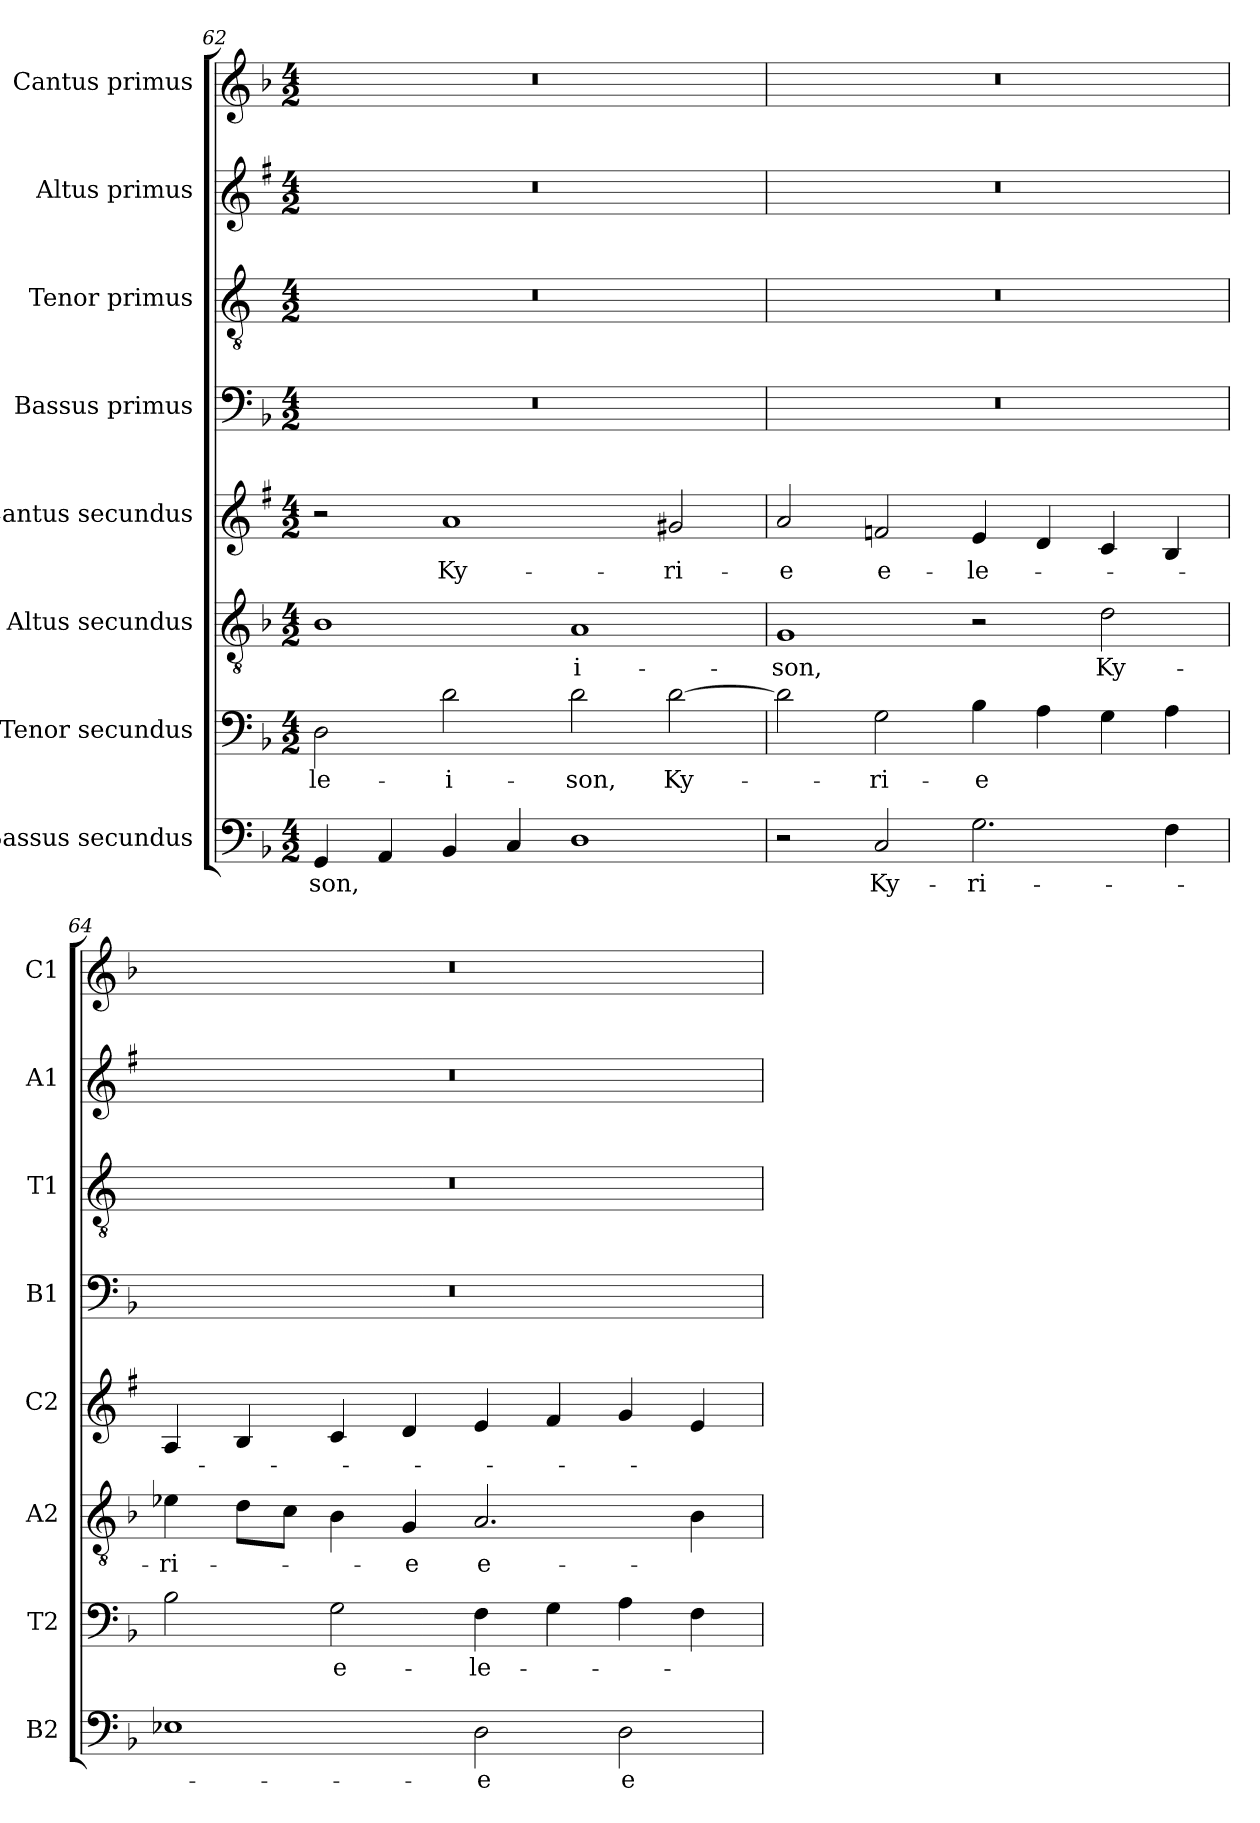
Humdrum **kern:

**kern	**text	**kern	**text	**kern	**text	**kern	**text	**kern	**kern	**kern	**kern
*part8	*part8	*part7	*part7	*part6	*part6	*part5	*part5	*part4	*part3	*part2	*part1
*staff8	*staff8	*staff7	*staff7	*staff6	*staff6	*staff5	*staff5	*staff4	*staff3	*staff2	*staff1
*I"Bassus secundus	*	*I"Tenor secundus	*	*I"Altus secundus	*	*I"Cantus secundus	*	*I"Bassus primus	*I"Tenor primus	*I"Altus primus	*I"Cantus primus
*I'B2	*	*I'T2	*	*I'A2	*	*I'C2	*	*I'B1	*I'T1	*I'A1	*I'C1
*clefF4	*	*clefF4	*	*clefGv2	*	*clefG2	*	*clefF4	*clefGv2	*clefG2	*clefG2
*	*	*	*	*	*	*ITrd1c2	*	*	*ITrd4c7	*ITrd1c2	*
*k[b-]	*	*k[b-]	*	*k[b-]	*	*k[b-]	*	*k[b-]	*k[b-]	*k[b-]	*k[b-]
*F:	*	*F:	*	*F:	*	*F:	*	*F:	*F:	*F:	*F:
*M4/2	*	*M4/2	*	*M4/2	*	*M4/2	*	*M4/2	*M4/2	*M4/2	*M4/2
=62	=62	=62	=62	=62	=62	=62	=62	=62	=62	=62	=62
!	!LO:LY:b	!	!LO:LY:b	!	!	!	!	!	!	!	!
4GG/	-son,	2D\	-le-	1B-	.	2r	.	0r	0r	0r	0r
4AA/	.	.	.	.	.	.	.	.	.	.	.
!	!	!	!LO:LY:b	!	!	!	!LO:LY:b	!	!	!	!
4BB-/	.	2d\	-i-	.	.	1g	Ky-	.	.	.	.
4C/	.	.	.	.	.	.	.	.	.	.	.
!	!	!	!LO:LY:b	!	!LO:LY:b	!	!	!	!	!	!
1D	.	2d\	-son,	1A	-i-	.	.	.	.	.	.
!	!	!	!LO:LY:b	!	!	!	!LO:LY:b	!	!	!	!
.	.	[2d\	Ky-	.	.	2f#X/	-ri-	.	.	.	.
=63	=63	=63	=63	=63	=63	=63	=63	=63	=63	=63	=63
!	!	!	!	!	!LO:LY:b	!	!LO:LY:b	!	!	!	!
2r	.	2d\]	.	1G	-son,	2g/	-e	0r	0r	0r	0r
!	!LO:LY:b	!	!LO:LY:b	!	!	!	!LO:LY:b	!	!	!	!
2C/	Ky-	2G\	-ri-	.	.	2e-X/	e-	.	.	.	.
!	!LO:LY:b	!	!LO:LY:b	!	!	!	!LO:LY:b	!	!	!	!
2.G\	-ri-	4B-\	-e	2r	.	4d/	-le-	.	.	.	.
.	.	4A\	.	.	.	4c/	.	.	.	.	.
!	!	!	!	!	!LO:LY:b	!	!	!	!	!	!
.	.	4G\	.	2d\	Ky-	4B-/	.	.	.	.	.
4F\	.	4A\	.	.	.	4A/	.	.	.	.	.
=64	=64	=64	=64	=64	=64	=64	=64	=64	=64	=64	=64
!	!	!	!	!	!LO:LY:b	!	!	!	!	!	!
1E-X	.	2B-\	.	4e-X\	-ri-	4G/	.	0r	0r	0r	0r
.	.	.	.	8d\L	.	4A/	.	.	.	.	.
.	.	.	.	8c\J	.	.	.	.	.	.	.
!	!	!	!LO:LY:b	!	!	!	!	!	!	!	!
.	.	2G\	e-	4B-\	.	4B-/	.	.	.	.	.
!	!	!	!	!	!LO:LY:b	!	!	!	!	!	!
.	.	.	.	4G/	-e	4c/	.	.	.	.	.
!	!LO:LY:b	!	!LO:LY:b	!	!LO:LY:b	!	!	!	!	!	!
2D\	-e	4F\	-le-	2.A/	e-	4d/	.	.	.	.	.
.	.	4G\	.	.	.	4e/	.	.	.	.	.
!	!LO:LY:b	!	!	!	!	!	!	!	!	!	!
2D\	e-	4A\	.	.	.	4f/	.	.	.	.	.
.	.	4F\	.	4B-\	.	4d/	.	.	.	.	.
=	=	=	=	=	=	=	=	=	=	=	=
*-	*-	*-	*-	*-	*-	*-	*-	*-	*-	*-	*-
